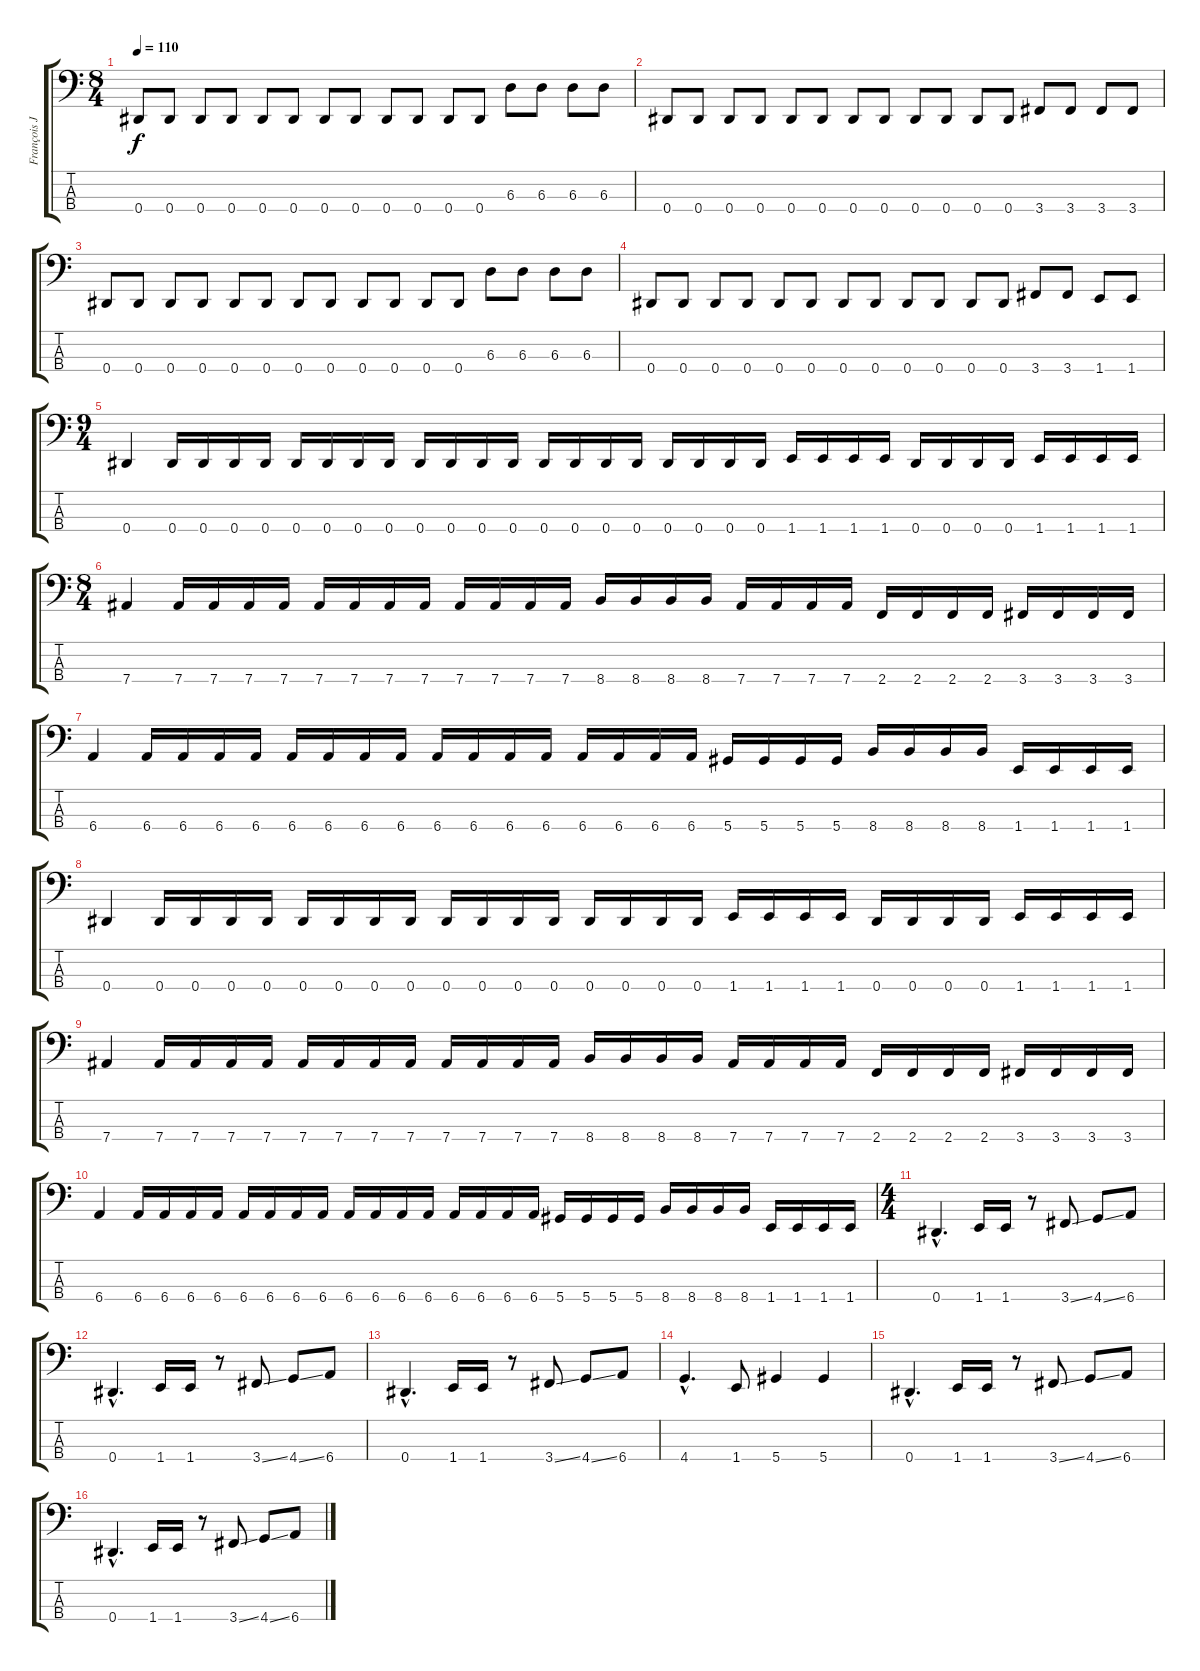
\track ("François Jamin" "François J") {instrument electricbasspick}
\staff {score tabs}
\tuning (Gb2 Db2 Ab1 Eb1) {hide}
\ts (8 4)
\tempo 110
\clef f4
\ks c
0.4.8{dy f} 0.4.8 0.4.8 0.4.8 0.4.8 0.4.8 0.4.8 0.4.8 0.4.8 0.4.8 0.4.8 0.4.8 6.3.8 6.3.8 6.3.8 6.3.8 |
0.4.8 0.4.8 0.4.8 0.4.8 0.4.8 0.4.8 0.4.8 0.4.8 0.4.8 0.4.8 0.4.8 0.4.8 3.4.8 3.4.8 3.4.8 3.4.8 |
0.4.8 0.4.8 0.4.8 0.4.8 0.4.8 0.4.8 0.4.8 0.4.8 0.4.8 0.4.8 0.4.8 0.4.8 6.3.8 6.3.8 6.3.8 6.3.8 |
0.4.8 0.4.8 0.4.8 0.4.8 0.4.8 0.4.8 0.4.8 0.4.8 0.4.8 0.4.8 0.4.8 0.4.8 3.4.8 3.4.8 1.4.8 1.4.8 |
\ts (9 4)
0.4.4 0.4.16 0.4.16 0.4.16 0.4.16 0.4.16 0.4.16 0.4.16 0.4.16 0.4.16 0.4.16 0.4.16 0.4.16 0.4.16 0.4.16 0.4.16 0.4.16 0.4.16 0.4.16 0.4.16 0.4.16 1.4.16 1.4.16 1.4.16 1.4.16 0.4.16 0.4.16 0.4.16 0.4.16 1.4.16 1.4.16 1.4.16 1.4.16 |
\ts (8 4)
7.4.4 7.4.16 7.4.16 7.4.16 7.4.16 7.4.16 7.4.16 7.4.16 7.4.16 7.4.16 7.4.16 7.4.16 7.4.16 8.4.16 8.4.16 8.4.16 8.4.16 7.4.16 7.4.16 7.4.16 7.4.16 2.4.16 2.4.16 2.4.16 2.4.16 3.4.16 3.4.16 3.4.16 3.4.16 |
6.4.4 6.4.16 6.4.16 6.4.16 6.4.16 6.4.16 6.4.16 6.4.16 6.4.16 6.4.16 6.4.16 6.4.16 6.4.16 6.4.16 6.4.16 6.4.16 6.4.16 5.4.16 5.4.16 5.4.16 5.4.16 8.4.16 8.4.16 8.4.16 8.4.16 1.4.16 1.4.16 1.4.16 1.4.16 |
0.4.4 0.4.16 0.4.16 0.4.16 0.4.16 0.4.16 0.4.16 0.4.16 0.4.16 0.4.16 0.4.16 0.4.16 0.4.16 0.4.16 0.4.16 0.4.16 0.4.16 1.4.16 1.4.16 1.4.16 1.4.16 0.4.16 0.4.16 0.4.16 0.4.16 1.4.16 1.4.16 1.4.16 1.4.16 |
7.4.4 7.4.16 7.4.16 7.4.16 7.4.16 7.4.16 7.4.16 7.4.16 7.4.16 7.4.16 7.4.16 7.4.16 7.4.16 8.4.16 8.4.16 8.4.16 8.4.16 7.4.16 7.4.16 7.4.16 7.4.16 2.4.16 2.4.16 2.4.16 2.4.16 3.4.16 3.4.16 3.4.16 3.4.16 |
6.4.4 6.4.16 6.4.16 6.4.16 6.4.16 6.4.16 6.4.16 6.4.16 6.4.16 6.4.16 6.4.16 6.4.16 6.4.16 6.4.16 6.4.16 6.4.16 6.4.16 5.4.16 5.4.16 5.4.16 5.4.16 8.4.16 8.4.16 8.4.16 8.4.16 1.4.16 1.4.16 1.4.16 1.4.16 |
\ts (4 4)
0.4{hac}.4{d} 1.4.16 1.4.16 r.8 3.4{ss}.8 4.4{ss}.8 6.4.8 |
0.4{hac}.4{d} 1.4.16 1.4.16 r.8 3.4{ss}.8 4.4{ss}.8 6.4.8 |
0.4{hac}.4{d} 1.4.16 1.4.16 r.8 3.4{ss}.8 4.4{ss}.8 6.4.8 |
4.4{hac}.4{d} 1.4.8 5.4.4 5.4.4 |
0.4{hac}.4{d} 1.4.16 1.4.16 r.8 3.4{ss}.8 4.4{ss}.8 6.4.8 |
0.4{hac}.4{d} 1.4.16 1.4.16 r.8 3.4{ss}.8 4.4{ss}.8 6.4.8
